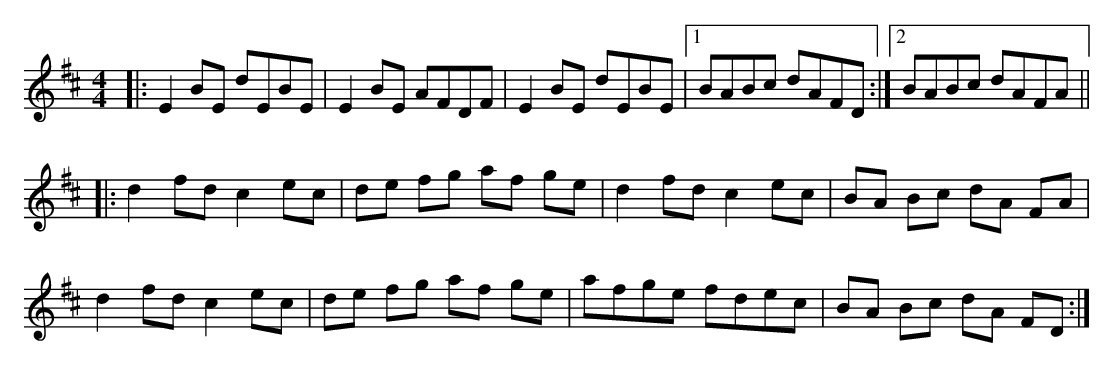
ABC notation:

X:1
M:4/4
K:Edor
|: E2 BE dEBE|E2 BE AFDF| E2 BE dEBE|1 BABc dAFD:|2 BABc dAFA||
|:d2 fd c2 ec| de fg af ge| d2 fd c2 ec| BA Bc dA FA|
d2 fd c2 ec| de fg af ge| afge fdec| BA Bc dA FD:|
